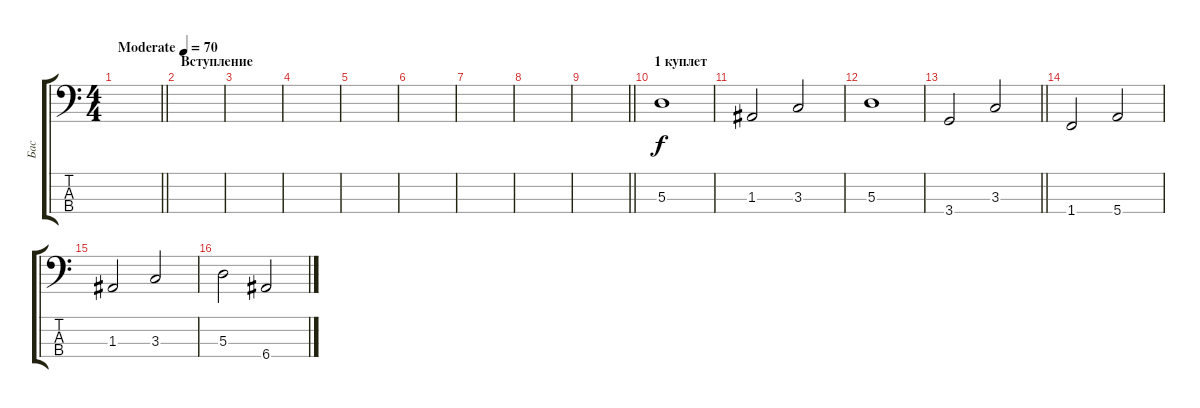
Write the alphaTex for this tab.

\track ("Бас" "Бас") {instrument slapbass1}
\staff {score tabs}
\tuning (G2 D2 A1 E1) {hide}
\ts (4 4)
\tempo (70 "Moderate")
\clef f4
\barLineRight lightlight
\ks c
|
\section ("" "Вступление")
|
|
|
|
|
|
|
\barLineRight lightlight
|
\section ("" "1 куплет")
5.3.1 |
1.3.2 3.3.2 |
5.3.1 |
\barLineRight lightlight
3.4.2 3.3.2 |
\section ("" "")
1.4.2 5.4.2 |
1.3.2 3.3.2 |
5.3.2 6.4.2
